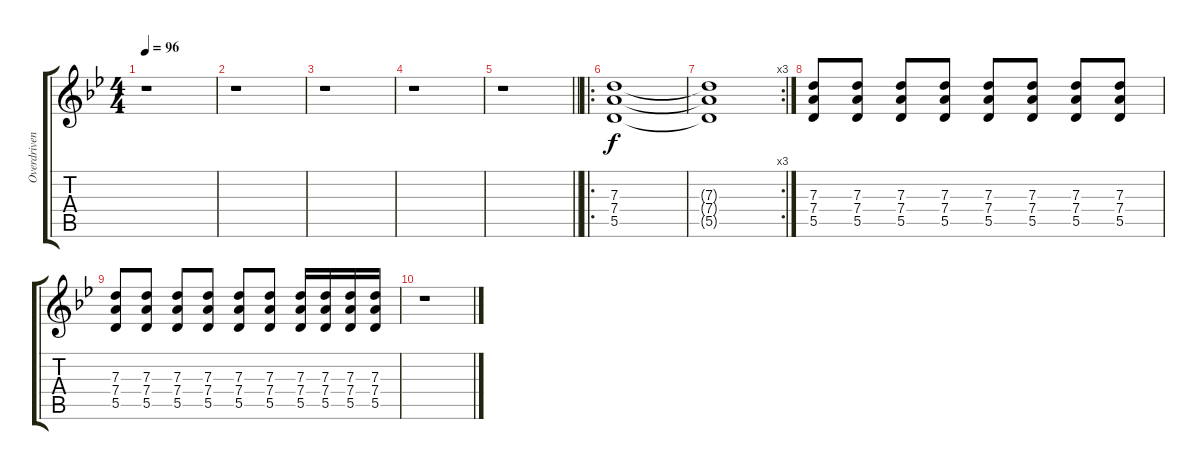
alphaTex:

\track ("Overdriven" "Overdriven") {instrument overdrivenguitar}
\staff {score tabs}
\tuning (E4 B3 G3 D3 A2 E2) {hide}
\ts (4 4)
\tempo 96
\clef g2
\ks bb
r.1{dy f} |
r.1 |
r.1 |
r.1 |
\barLineRight lightlight
r.1 |
\ro
(7.3 7.4 5.5).1 |
\rc 3
(7.3{t} 7.4{t} 5.5{t}).1 |
(7.3 7.4 5.5).8 (7.3 7.4 5.5).8 (7.3 7.4 5.5).8 (7.3 7.4 5.5).8 (7.3 7.4 5.5).8 (7.3 7.4 5.5).8 (7.3 7.4 5.5).8 (7.3 7.4 5.5).8 |
(7.3 7.4 5.5).8 (7.3 7.4 5.5).8 (7.3 7.4 5.5).8 (7.3 7.4 5.5).8 (7.3 7.4 5.5).8 (7.3 7.4 5.5).8 (7.3 7.4 5.5).16 (7.3 7.4 5.5).16 (7.3 7.4 5.5).16 (7.3 7.4 5.5).16 |
r.1
